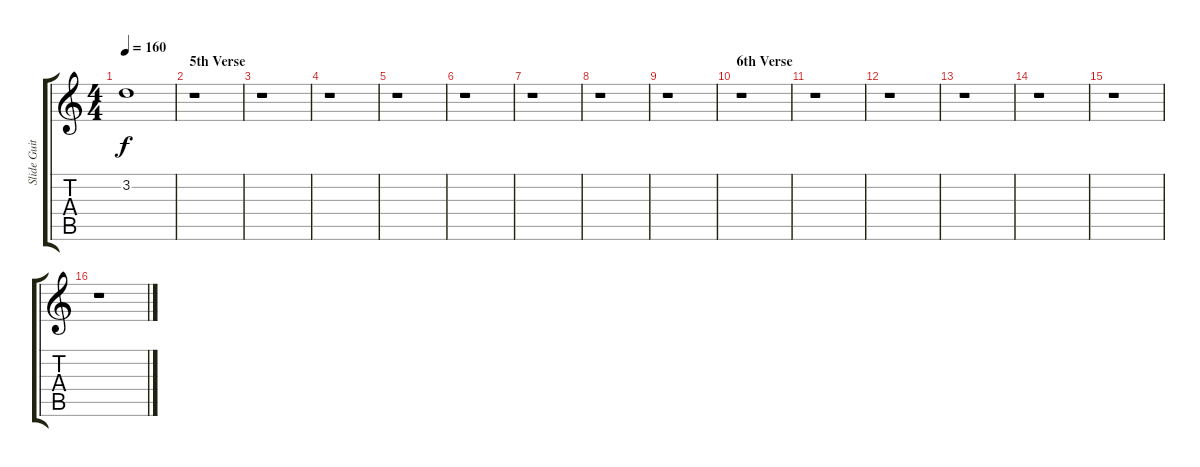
\track ("Slide Guitar" "Slide Guit") {instrument electricguitarjazz}
\staff {score tabs}
\tuning (E4 B3 G3 D3 A2 E2) {hide}
\ts (4 4)
\tempo 160
\clef g2
\ks c
3.2{t}.1{dy f} |
\section ("" "5th Verse")
r.1 |
r.1 |
r.1 |
r.1 |
r.1 |
r.1 |
r.1 |
r.1 |
\section ("" "6th Verse")
r.1 |
r.1 |
r.1 |
r.1 |
r.1 |
r.1 |
r.1
